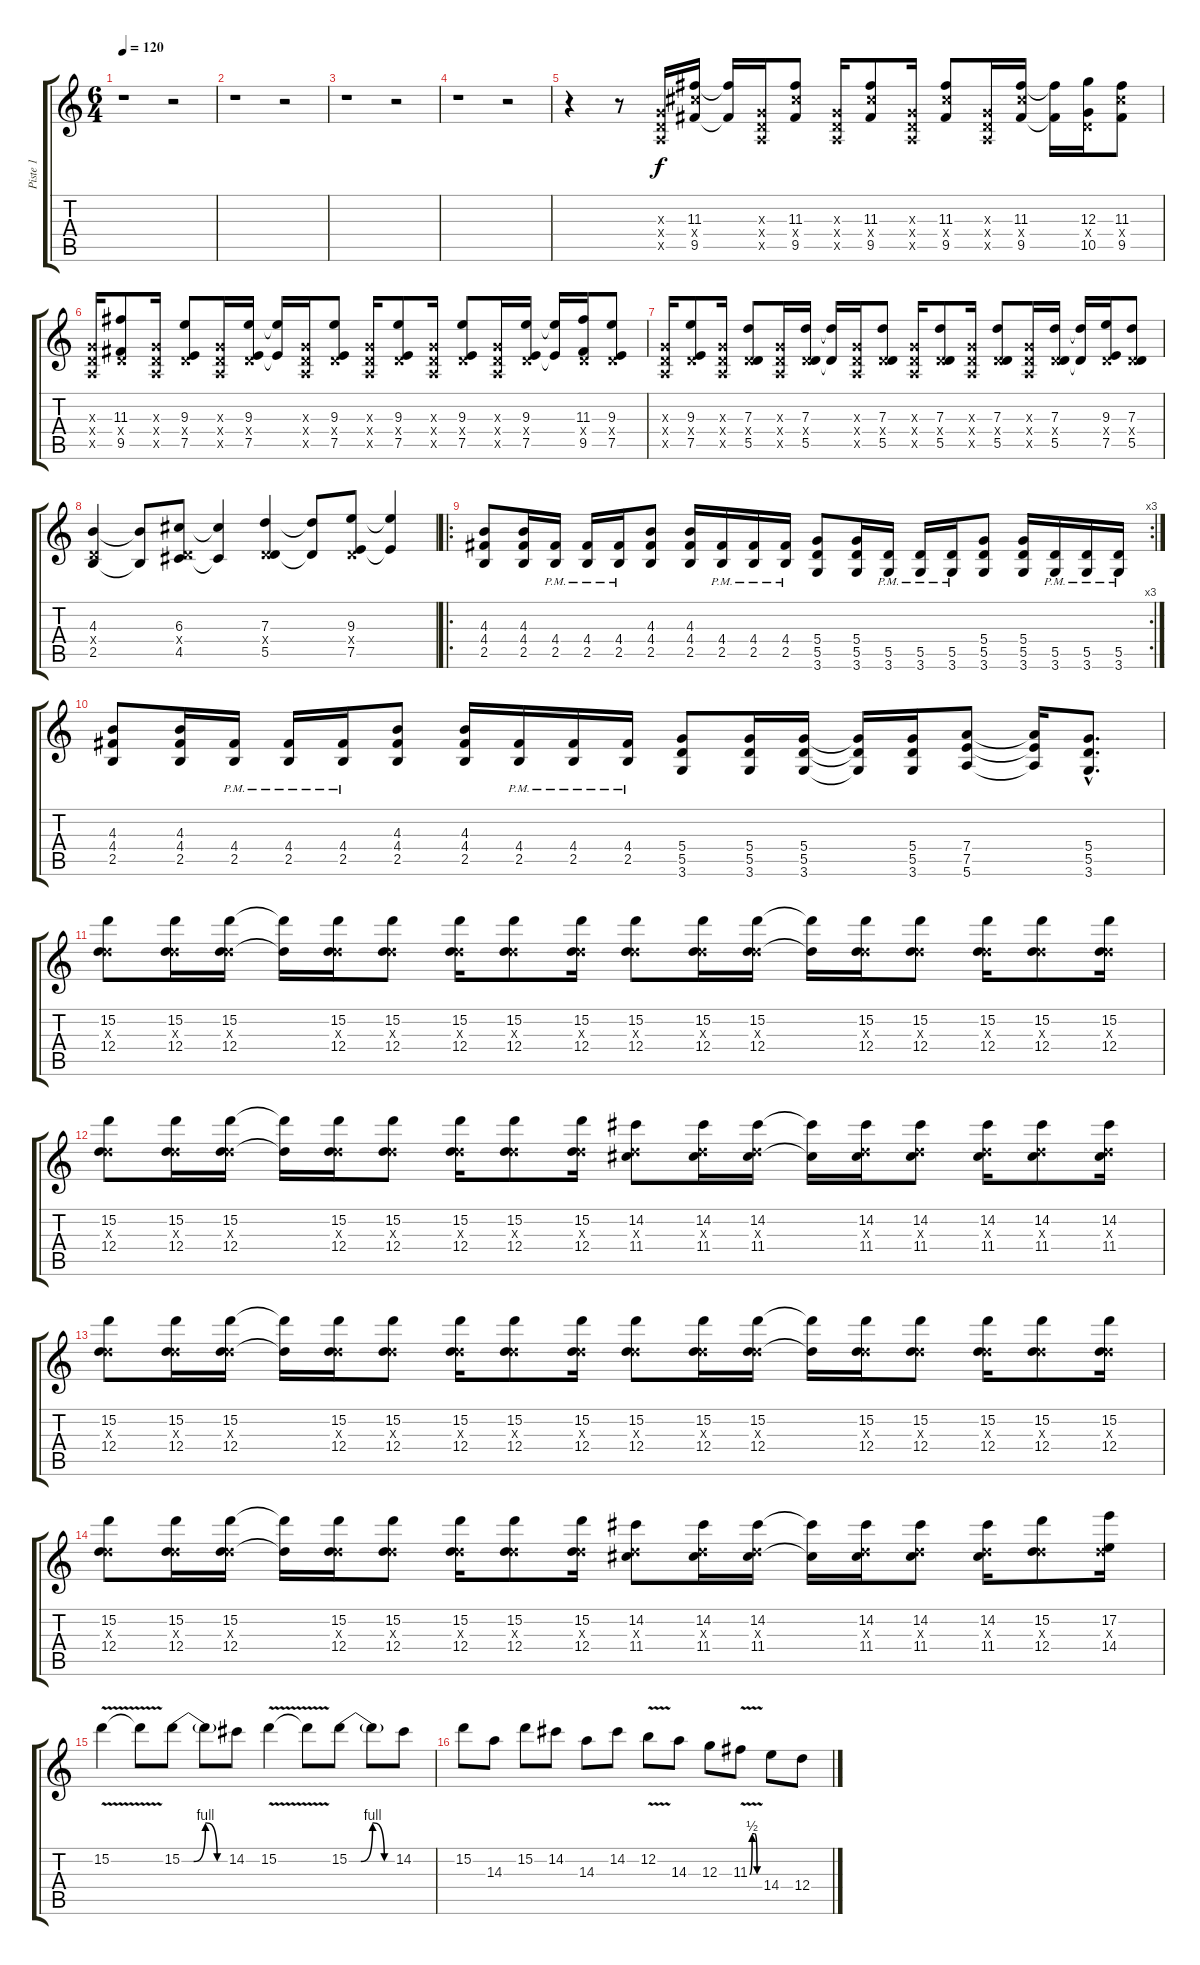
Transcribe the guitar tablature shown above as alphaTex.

\track ("Piste 1" "Piste 1") {instrument distortionguitar}
\staff {score tabs}
\tuning (E4 B3 G3 D3 A2 E2) {hide}
\ts (6 4)
\tempo 120
\clef g2
\ks c
r.1{dy f} r.2 |
r.1 r.2 |
r.1 r.2 |
r.1 r.2 |
r.4 r.8 (0.3{x} 0.4{x} 0.5{x}).16 (11.3 11.4{x} 9.5).16 (11.3{t} 9.5{t}).16 (0.3{x} 0.4{x} 0.5{x}).16 (11.3 11.4{x} 9.5).8 (0.3{x} 0.4{x} 0.5{x}).16 (11.3 11.4{x} 9.5).8 (0.3{x} 0.4{x} 0.5{x}).16 (11.3 11.4{x} 9.5).8 (0.3{x} 0.4{x} 0.5{x}).16 (11.3 11.4{x} 9.5).16 (11.3{t} 9.5{t}).16 (12.3 0.4{x} 10.5).16 (11.3 11.4{x} 9.5).8 |
(0.3{x} 0.4{x} 0.5{x}).16 (11.3 0.4{x} 9.5).8 (0.3{x} 0.4{x} 0.5{x}).16 (9.3 0.4{x} 7.5).8 (0.3{x} 0.4{x} 0.5{x}).16 (9.3 0.4{x} 7.5).16 (9.3{t} 7.5{t}).16 (0.3{x} 0.4{x} 0.5{x}).16 (9.3 0.4{x} 7.5).8 (0.3{x} 0.4{x} 0.5{x}).16 (9.3 0.4{x} 7.5).8 (0.3{x} 0.4{x} 0.5{x}).16 (9.3 0.4{x} 7.5).8 (0.3{x} 0.4{x} 0.5{x}).16 (9.3 0.4{x} 7.5).16 (9.3{t} 7.5{t}).16 (11.3 0.4{x} 9.5).16 (9.3 0.4{x} 7.5).8 |
(0.3{x} 0.4{x} 0.5{x}).16 (9.3 0.4{x} 7.5).8 (0.3{x} 0.4{x} 0.5{x}).16 (7.3 0.4{x} 5.5).8 (0.3{x} 0.4{x} 0.5{x}).16 (7.3 0.4{x} 5.5).16 (7.3{t} 5.5{t}).16 (0.3{x} 0.4{x} 0.5{x}).16 (7.3 0.4{x} 5.5).8 (0.3{x} 0.4{x} 0.5{x}).16 (7.3 0.4{x} 5.5).8 (0.3{x} 0.4{x} 0.5{x}).16 (7.3 0.4{x} 5.5).8 (0.3{x} 0.4{x} 0.5{x}).16 (7.3 0.4{x} 5.5).16 (7.3{t} 5.5{t}).16 (9.3 0.4{x} 7.5).16 (7.3 0.4{x} 5.5).8 |
(4.3 0.4{x} 2.5).4 (4.3{t} 2.5{t}).8 (6.3 0.4{x} 4.5).8 (6.3{t} 4.5{t}).4 (7.3 0.4{x} 5.5).4 (7.3{t} 5.5{t}).8 (9.3 0.4{x} 7.5).8 (9.3{t} 7.5{t}).4 |
\ro
\rc 3
(4.3 4.4 2.5).8 (4.3 4.4 2.5).16 (4.4{pm} 2.5{pm}).16 (4.4{pm} 2.5{pm}).16 (4.4{pm} 2.5{pm}).16 (4.3 4.4 2.5).8 (4.3 4.4 2.5).16 (4.4{pm} 2.5{pm}).16 (4.4{pm} 2.5{pm}).16 (4.4{pm} 2.5{pm}).16 (5.4 5.5 3.6).8 (5.4 5.5 3.6).16 (5.5{pm} 3.6{pm}).16 (5.5{pm} 3.6{pm}).16 (5.5{pm} 3.6{pm}).16 (5.4 5.5 3.6).8 (5.4 5.5 3.6).16 (5.5{pm} 3.6{pm}).16 (5.5{pm} 3.6{pm}).16 (5.5{pm} 3.6{pm}).16 |
(4.3 4.4 2.5).8 (4.3 4.4 2.5).16 (4.4{pm} 2.5{pm}).16 (4.4{pm} 2.5{pm}).16 (4.4{pm} 2.5{pm}).16 (4.3 4.4 2.5).8 (4.3 4.4 2.5).16 (4.4{pm} 2.5{pm}).16 (4.4{pm} 2.5{pm}).16 (4.4{pm} 2.5{pm}).16 (5.4 5.5 3.6).8 (5.4 5.5 3.6).16 (5.4 5.5 3.6).16 (5.4{t} 5.5{t} 3.6{t}).16 (5.4 5.5 3.6).16 (7.4 7.5 5.6).8 (7.4{t} 7.5{t} 5.6{t}).16 (5.4{hac} 5.5{hac} 3.6{hac}).8{d} |
(15.2 7.3{x} 12.4).8 (15.2 7.3{x} 12.4).16 (15.2 7.3{x} 12.4).16 (15.2{t} 12.4{t}).16 (15.2 7.3{x} 12.4).16 (15.2 7.3{x} 12.4).8 (15.2 7.3{x} 12.4).16 (15.2 7.3{x} 12.4).8 (15.2 7.3{x} 12.4).16 (15.2 7.3{x} 12.4).8 (15.2 7.3{x} 12.4).16 (15.2 7.3{x} 12.4).16 (15.2{t} 12.4{t}).16 (15.2 7.3{x} 12.4).16 (15.2 7.3{x} 12.4).8 (15.2 7.3{x} 12.4).16 (15.2 7.3{x} 12.4).8 (15.2 7.3{x} 12.4).16 |
(15.2 7.3{x} 12.4).8 (15.2 7.3{x} 12.4).16 (15.2 7.3{x} 12.4).16 (15.2{t} 12.4{t}).16 (15.2 7.3{x} 12.4).16 (15.2 7.3{x} 12.4).8 (15.2 7.3{x} 12.4).16 (15.2 7.3{x} 12.4).8 (15.2 7.3{x} 12.4).16 (14.2 7.3{x} 11.4).8 (14.2 7.3{x} 11.4).16 (14.2 7.3{x} 11.4).16 (14.2{t} 11.4{t}).16 (14.2 7.3{x} 11.4).16 (14.2 7.3{x} 11.4).8 (14.2 7.3{x} 11.4).16 (14.2 7.3{x} 11.4).8 (14.2 7.3{x} 11.4).16 |
(15.2 7.3{x} 12.4).8 (15.2 7.3{x} 12.4).16 (15.2 7.3{x} 12.4).16 (15.2{t} 12.4{t}).16 (15.2 7.3{x} 12.4).16 (15.2 7.3{x} 12.4).8 (15.2 7.3{x} 12.4).16 (15.2 7.3{x} 12.4).8 (15.2 7.3{x} 12.4).16 (15.2 7.3{x} 12.4).8 (15.2 7.3{x} 12.4).16 (15.2 7.3{x} 12.4).16 (15.2{t} 12.4{t}).16 (15.2 7.3{x} 12.4).16 (15.2 7.3{x} 12.4).8 (15.2 7.3{x} 12.4).16 (15.2 7.3{x} 12.4).8 (15.2 7.3{x} 12.4).16 |
(15.2 7.3{x} 12.4).8 (15.2 7.3{x} 12.4).16 (15.2 7.3{x} 12.4).16 (15.2{t} 12.4{t}).16 (15.2 7.3{x} 12.4).16 (15.2 7.3{x} 12.4).8 (15.2 7.3{x} 12.4).16 (15.2 7.3{x} 12.4).8 (15.2 7.3{x} 12.4).16 (14.2 7.3{x} 11.4).8 (14.2 7.3{x} 11.4).16 (14.2 7.3{x} 11.4).16 (14.2{t} 11.4{t}).16 (14.2 7.3{x} 11.4).16 (14.2 7.3{x} 11.4).8 (14.2 7.3{x} 11.4).16 (15.2 7.3{x} 12.4).8 (17.2 7.3{x} 14.4).16 |
15.2{v}.4 15.2{t}.8 15.2{be (custom 0 0 15 0 30 4 45 0 60 0)}.8 15.2{t}.8 14.2.8 15.2{v}.4 15.2{t}.8 15.2{be (custom 0 0 15 0 30 4 45 0 60 0)}.8 15.2{t}.8 14.2.8 |
15.2.8 14.3.8 15.2.8 14.2.8 14.3.8 14.2.8 12.2{v}.8 14.3.8 12.3.8 11.3{be (custom 0 0 15 2 30 2 45 0 60 0) v}.8 14.4.8 12.4.8
